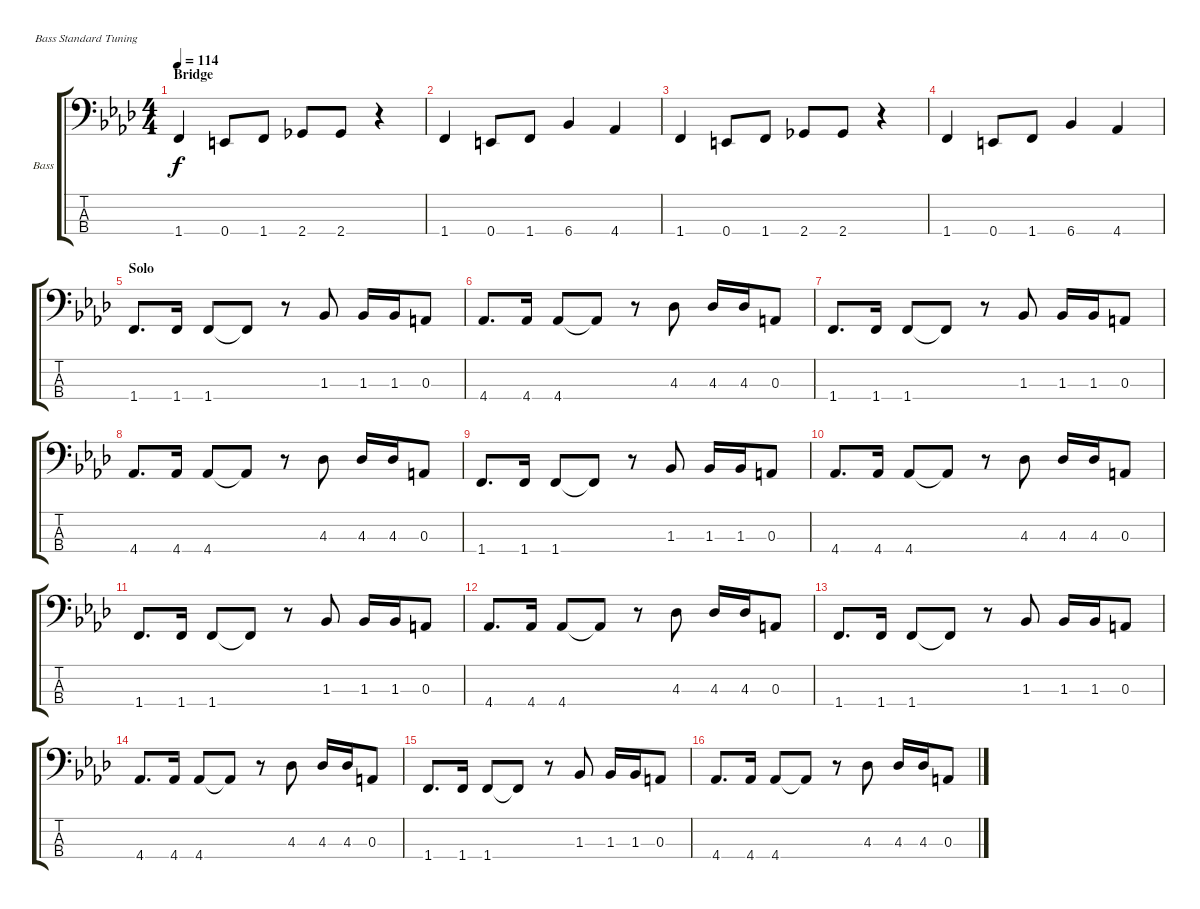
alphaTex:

\defaultSystemsLayout 4
\bracketExtendMode groupsimilarinstruments
\firstSystemTrackNameOrientation horizontal
\otherSystemsTrackNameOrientation horizontal
\track ("Bass" "Bass") {instrument electricbassfinger}
\staff {score tabs}
\tuning (G2 D2 A1 E1)
\ts (4 4)
\section ("" "Bridge")
\tempo 114
\clef f4
\ks ab
1.4.4{dy f} 0.4.8 1.4.8 2.4.8 2.4.8 r.4 |
1.4.4 0.4.8 1.4.8 6.4.4 4.4.4 |
1.4.4 0.4.8 1.4.8 2.4.8 2.4.8 r.4 |
1.4.4 0.4.8 1.4.8 6.4.4 4.4.4 |
\section ("" "Solo")
1.4.8{d} 1.4.16 1.4.8 1.4{t}.8 r.8 1.3.8 1.3.16 1.3.16 0.3.8 |
4.4.8{d} 4.4.16 4.4.8 4.4{t}.8 r.8 4.3.8 4.3.16 4.3.16 0.3.8 |
1.4.8{d} 1.4.16 1.4.8 1.4{t}.8 r.8 1.3.8 1.3.16 1.3.16 0.3.8 |
4.4.8{d} 4.4.16 4.4.8 4.4{t}.8 r.8 4.3.8 4.3.16 4.3.16 0.3.8 |
1.4.8{d} 1.4.16 1.4.8 1.4{t}.8 r.8 1.3.8 1.3.16 1.3.16 0.3.8 |
4.4.8{d} 4.4.16 4.4.8 4.4{t}.8 r.8 4.3.8 4.3.16 4.3.16 0.3.8 |
1.4.8{d} 1.4.16 1.4.8 1.4{t}.8 r.8 1.3.8 1.3.16 1.3.16 0.3.8 |
4.4.8{d} 4.4.16 4.4.8 4.4{t}.8 r.8 4.3.8 4.3.16 4.3.16 0.3.8 |
1.4.8{d} 1.4.16 1.4.8 1.4{t}.8 r.8 1.3.8 1.3.16 1.3.16 0.3.8 |
4.4.8{d} 4.4.16 4.4.8 4.4{t}.8 r.8 4.3.8 4.3.16 4.3.16 0.3.8 |
1.4.8{d} 1.4.16 1.4.8 1.4{t}.8 r.8 1.3.8 1.3.16 1.3.16 0.3.8 |
4.4.8{d} 4.4.16 4.4.8 4.4{t}.8 r.8 4.3.8 4.3.16 4.3.16 0.3.8
